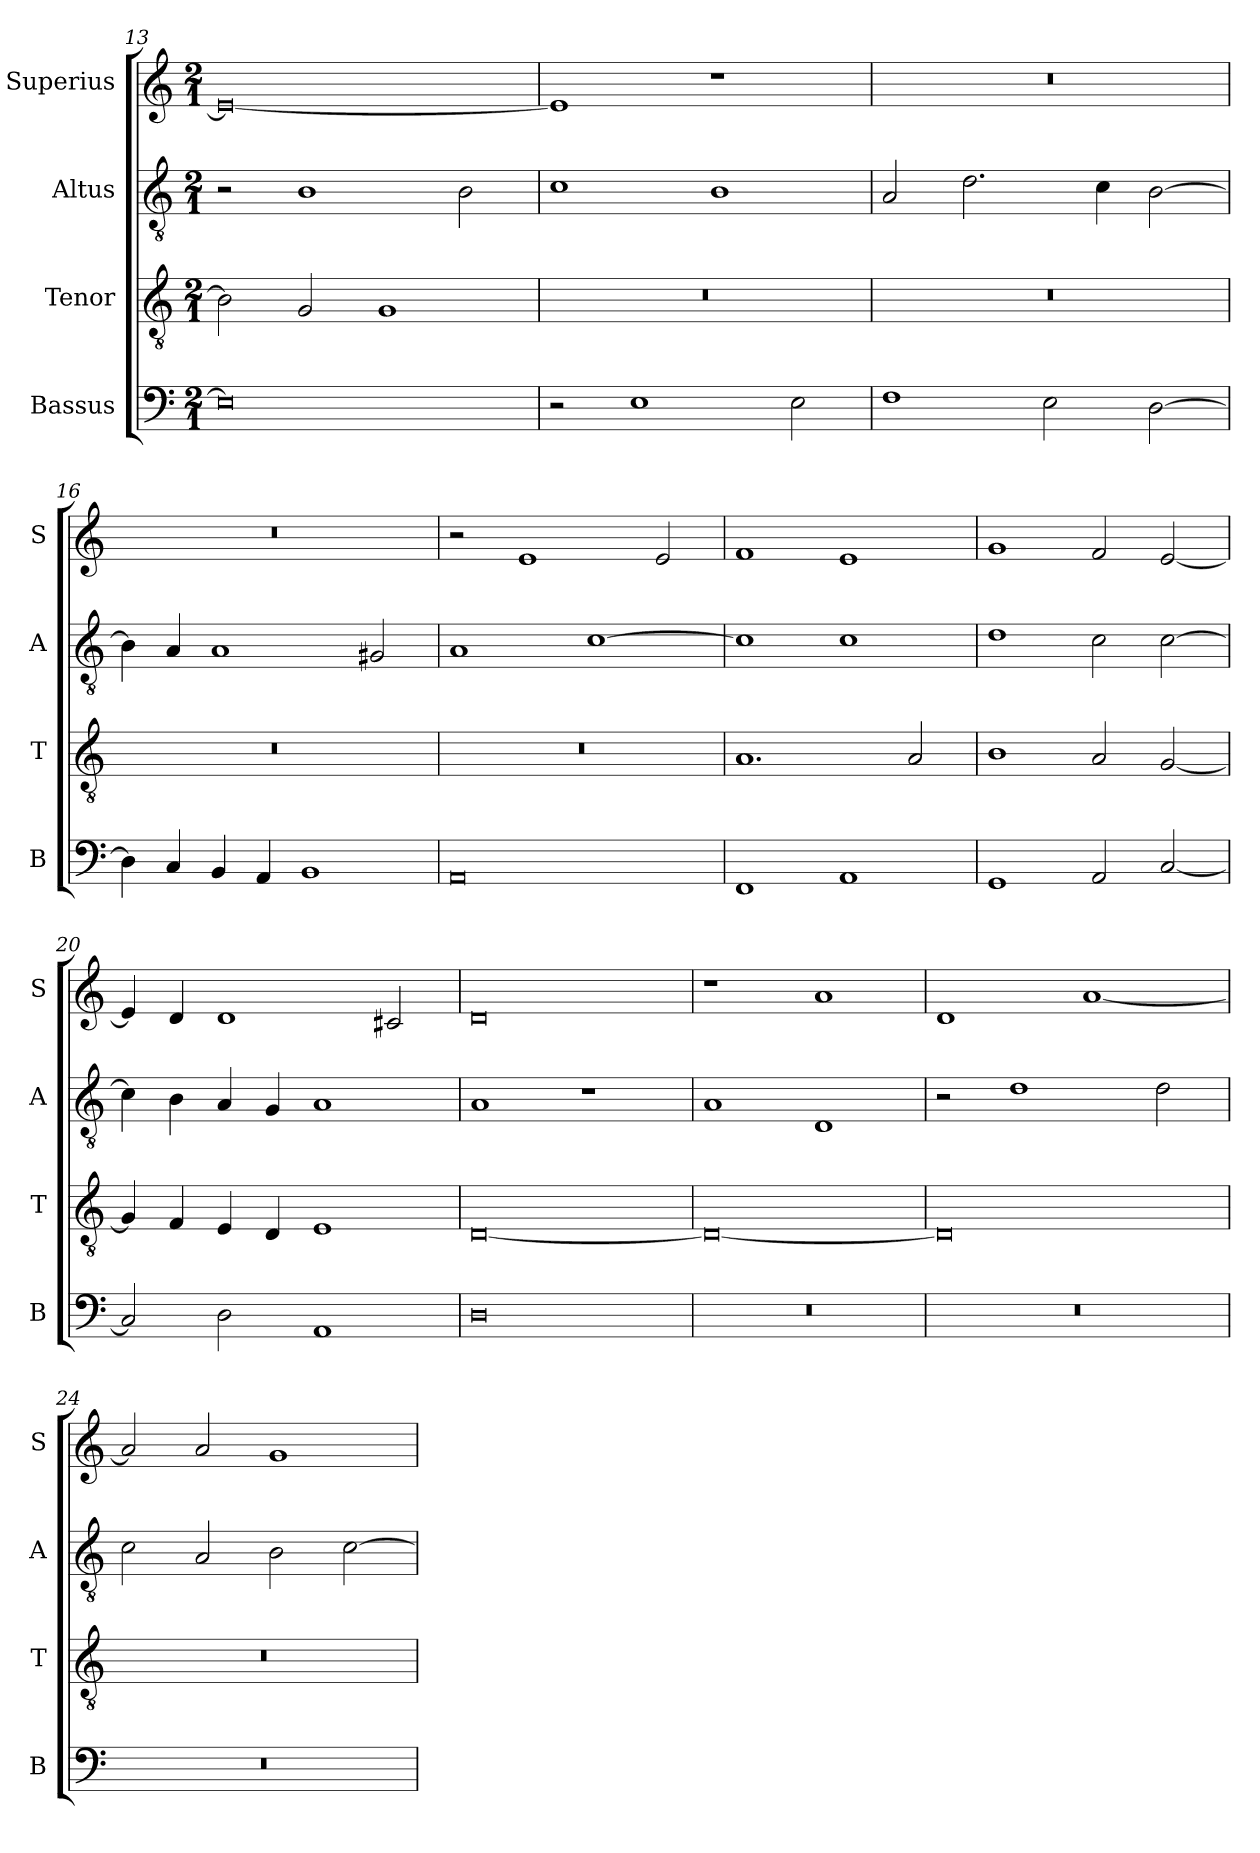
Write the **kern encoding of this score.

**kern	**kern	**kern	**kern
*part4	*part3	*part2	*part1
*staff4	*staff3	*staff2	*staff1
*I"Bassus	*I"Tenor	*I"Altus	*I"Superius
*I'B	*I'T	*I'A	*I'S
*clefF4	*clefGv2	*clefGv2	*clefG2
*k[]	*k[]	*k[]	*k[]
*C:	*C:	*C:	*C:
*M2/1	*M2/1	*M2/1	*M2/1
=13	=13	=13	=13
0E]	2B]	2r	0e_
.	2G	1B	.
.	1G	.	.
.	.	2B	.
=14	=14	=14	=14
2r	0r	1c	1e]
1E	.	.	.
.	.	1B	1r
2E	.	.	.
=15	=15	=15	=15
1F	0r	2A	0r
.	.	2.d	.
2E	.	.	.
.	.	4c	.
[2D	.	[2B	.
=16	=16	=16	=16
4D]	0r	4B]	0r
4C	.	4A	.
4BB	.	1A	.
4AA	.	.	.
1BB	.	.	.
.	.	2G#X	.
=17	=17	=17	=17
0AA	0r	1A	2r
.	.	.	1e
.	.	[1c	.
.	.	.	2e
=18	=18	=18	=18
1FF	1.A	1c]	1f
1AA	.	1c	1e
.	2A	.	.
=19	=19	=19	=19
1GG	1B	1d	1g
2AA	2A	2c	2f
[2C	[2G	[2c	[2e
=20	=20	=20	=20
2C]	4G]	4c]	4e]
.	4F	4B	4d
2D	4E	4A	1d
.	4D	4G	.
1AA	1E	1A	.
.	.	.	2c#X
=21	=21	=21	=21
0D	[0D	1A	0d
.	.	1r	.
=22	=22	=22	=22
0r	0D_	1A	1r
.	.	1D	1a
=23	=23	=23	=23
0r	0D]	2r	1d
.	.	1d	.
.	.	.	[1a
.	.	2d	.
=24	=24	=24	=24
0r	0r	2c	2a]
.	.	2A	2a
.	.	2B	1g
.	.	[2c	.
=	=	=	=
*-	*-	*-	*-
